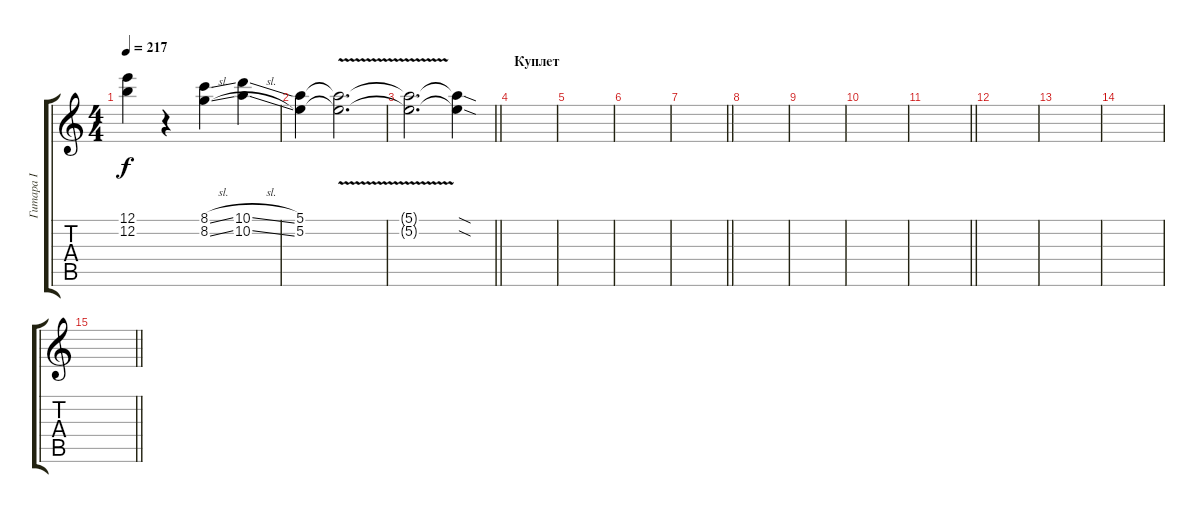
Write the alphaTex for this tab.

\track ("Гитара I" "Гитара I") {instrument distortionguitar}
\staff {score tabs}
\tuning (E4 B3 G3 D3 A2 E2) {hide}
\ts (4 4)
\tempo 217
\clef g2
\ks c
(12.1 12.2).4{dy f} r.4 (8.1{sl} 8.2{sl}).4 (10.1{sl} 10.2{sl}).4 |
(5.1 5.2).4 (5.1{v t} 5.2{v t}).2{d} |
\barLineRight lightlight
(5.1{t} 5.2{t}).2{d} (5.1{sod t} 5.2{sod t}).4 |
\section ("" "Куплет")
|
|
|
\barLineRight lightlight
|
|
|
|
\barLineRight lightlight
|
|
|
|
\barLineRight lightlight
